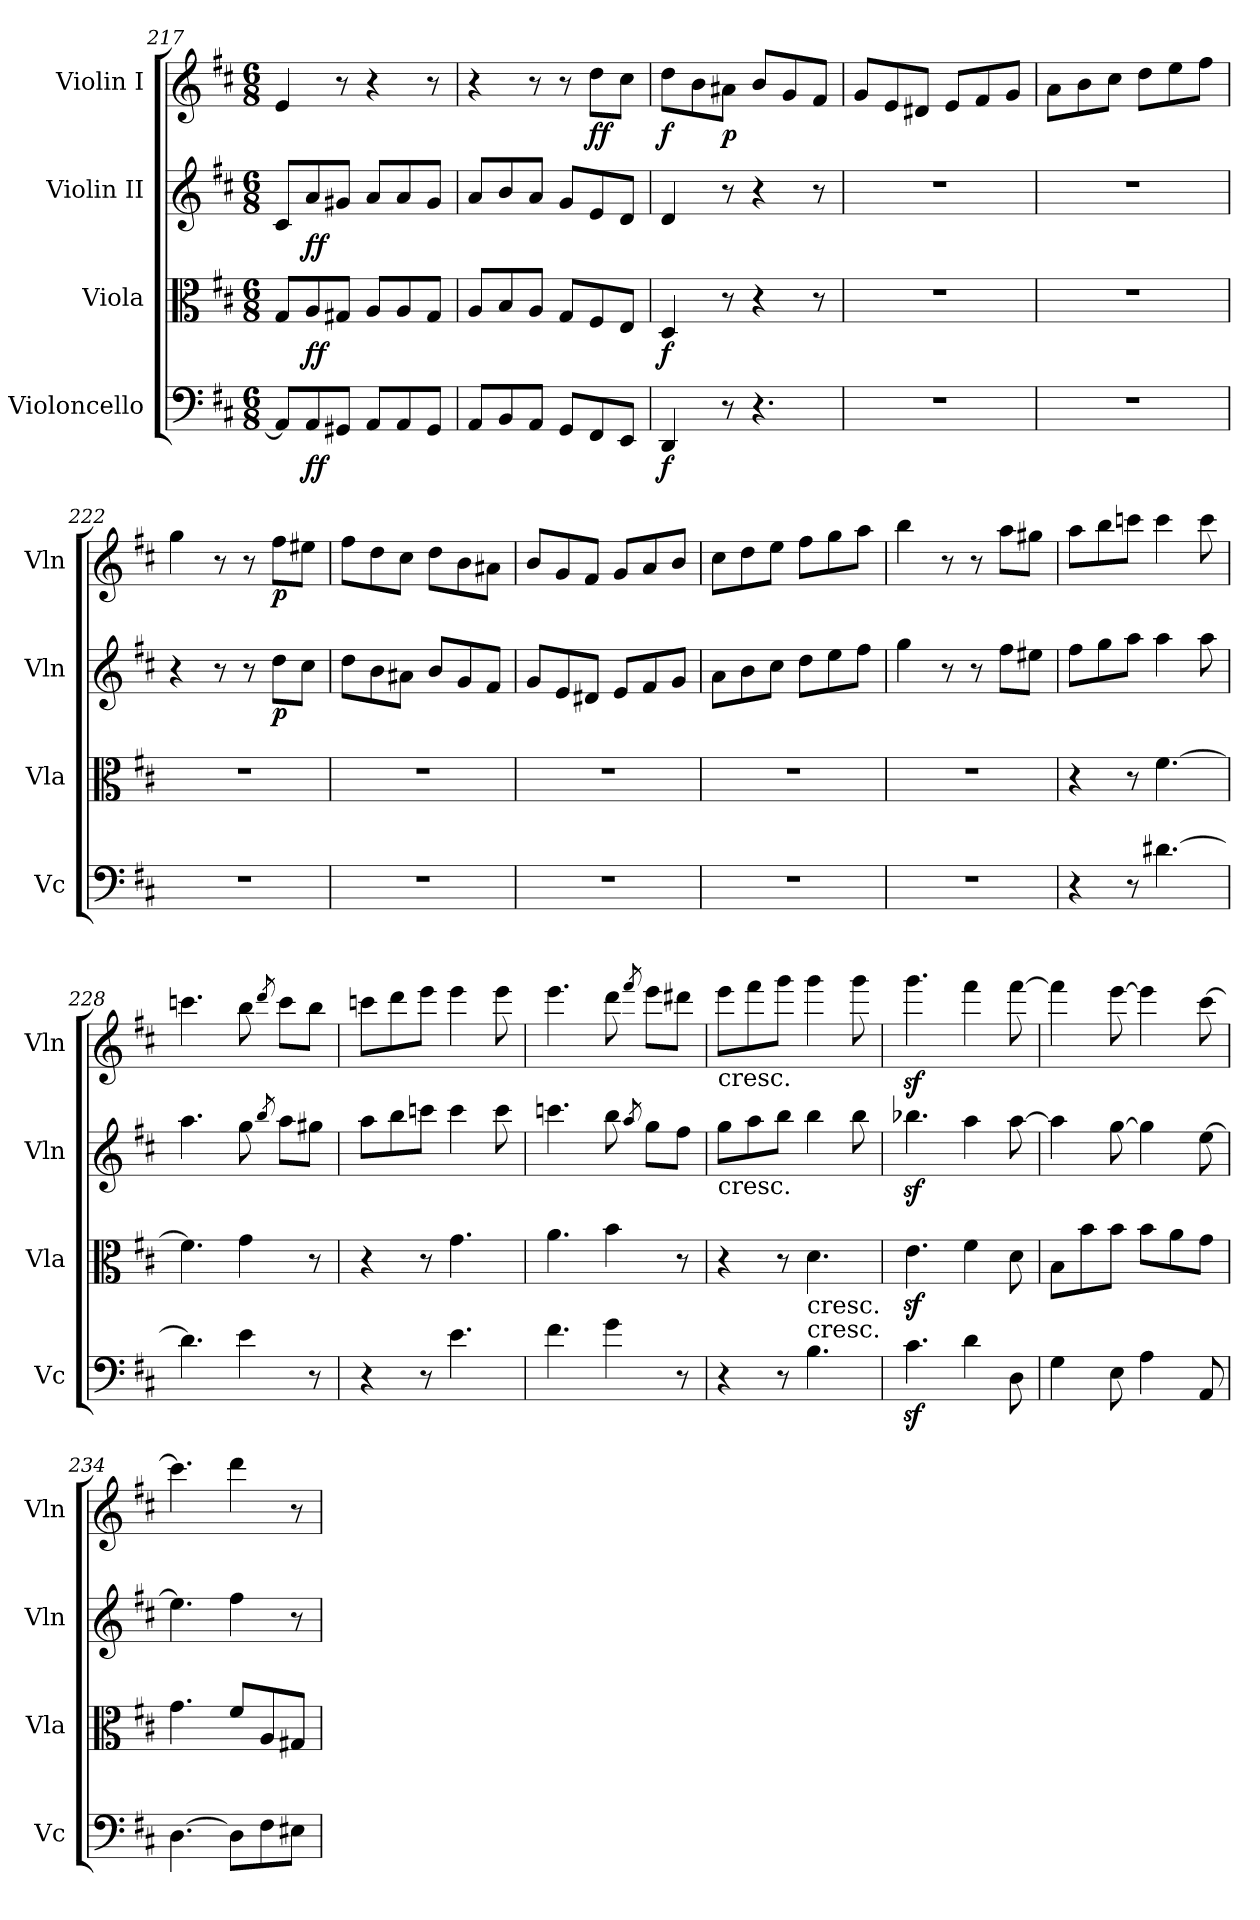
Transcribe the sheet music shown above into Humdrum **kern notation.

**kern	**dynam	**kern	**dynam	**kern	**dynam	**kern	**dynam
*part4	*part4	*part3	*part3	*part2	*part2	*part1	*part1
*staff4	*staff4	*staff3	*staff3	*staff2	*staff2	*staff1	*staff1
*I"Violoncello	*	*I"Viola	*	*I"Violin II	*	*I"Violin I	*
*I'Vc	*	*I'Vla	*	*I'Vln	*	*I'Vln	*
*clefF4	*	*clefC3	*	*clefG2	*	*clefG2	*
*k[f#c#]	*	*k[f#c#]	*	*k[f#c#]	*	*k[f#c#]	*
*M6/8	*	*M6/8	*	*M6/8	*	*M6/8	*
=217	=217	=217	=217	=217	=217	=217	=217
8AA/L]	.	8G/L	.	8c#/L	.	4e/	.
!	!LO:DY:b	!	!LO:DY:b	!	!LO:DY:b	!	!
8AA/	ff	8A/	ff	8a/	ff	.	.
8GG#X/J	.	8G#X/J	.	8g#X/J	.	8r	.
8AA/L	.	8A/L	.	8a/L	.	4r	.
8AA/	.	8A/	.	8a/	.	.	.
8GG#/J	.	8G#/J	.	8g#/J	.	8r	.
=218	=218	=218	=218	=218	=218	=218	=218
8AA/L	.	8A/L	.	8a/L	.	4r	.
8BB/	.	8B/	.	8b/	.	.	.
8AA/J	.	8A/J	.	8a/J	.	8r	.
8GG/L	.	8G/L	.	8g/L	.	8r	.
!	!	!	!	!	!	!	!LO:DY:b
8FF#/	.	8F#/	.	8e/	.	8dd\L	ff
8EE/J	.	8E/J	.	8d/J	.	8cc#\J	.
=219	=219	=219	=219	=219	=219	=219	=219
!	!LO:DY:b	!	!LO:DY:b	!	!	!	!LO:DY:b
4DD/	f	4D/	f	4d/	.	8dd\L	f
.	.	.	.	.	.	8b\	.
!	!	!	!	!	!	!	!LO:DY:b
8r	.	8r	.	8r	.	8a#X\J	p
4.r	.	4r	.	4r	.	8b/L	.
.	.	.	.	.	.	8g/	.
.	.	8r	.	8r	.	8f#/J	.
=220	=220	=220	=220	=220	=220	=220	=220
2.r	.	2.r	.	2.r	.	8g/L	.
.	.	.	.	.	.	8e/	.
.	.	.	.	.	.	8d#X/J	.
.	.	.	.	.	.	8e/L	.
.	.	.	.	.	.	8f#/	.
.	.	.	.	.	.	8g/J	.
=221	=221	=221	=221	=221	=221	=221	=221
2.r	.	2.r	.	2.r	.	8a\L	.
.	.	.	.	.	.	8b\	.
.	.	.	.	.	.	8cc#\J	.
.	.	.	.	.	.	8dd\L	.
.	.	.	.	.	.	8ee\	.
.	.	.	.	.	.	8ff#\J	.
=222	=222	=222	=222	=222	=222	=222	=222
2.r	.	2.r	.	4r	.	4gg\	.
.	.	.	.	8r	.	8r	.
.	.	.	.	8r	.	8r	.
!	!	!	!	!	!LO:DY:b	!	!LO:DY:b
.	.	.	.	8dd\L	p	8ff#\L	p
.	.	.	.	8cc#\J	.	8ee#X\J	.
=223	=223	=223	=223	=223	=223	=223	=223
2.r	.	2.r	.	8dd\L	.	8ff#\L	.
.	.	.	.	8b\	.	8dd\	.
.	.	.	.	8a#X\J	.	8cc#\J	.
.	.	.	.	8b/L	.	8dd\L	.
.	.	.	.	8g/	.	8b\	.
.	.	.	.	8f#/J	.	8a#X\J	.
=224	=224	=224	=224	=224	=224	=224	=224
2.r	.	2.r	.	8g/L	.	8b/L	.
.	.	.	.	8e/	.	8g/	.
.	.	.	.	8d#X/J	.	8f#/J	.
.	.	.	.	8e/L	.	8g/L	.
.	.	.	.	8f#/	.	8a/	.
.	.	.	.	8g/J	.	8b/J	.
=225	=225	=225	=225	=225	=225	=225	=225
2.r	.	2.r	.	8a\L	.	8cc#\L	.
.	.	.	.	8b\	.	8dd\	.
.	.	.	.	8cc#\J	.	8ee\J	.
.	.	.	.	8dd\L	.	8ff#\L	.
.	.	.	.	8ee\	.	8gg\	.
.	.	.	.	8ff#\J	.	8aa\J	.
=226	=226	=226	=226	=226	=226	=226	=226
2.r	.	2.r	.	4gg\	.	4bb\	.
.	.	.	.	8r	.	8r	.
.	.	.	.	8r	.	8r	.
.	.	.	.	8ff#\L	.	8aa\L	.
.	.	.	.	8ee#X\J	.	8gg#X\J	.
=227	=227	=227	=227	=227	=227	=227	=227
4r	.	4r	.	8ff#\L	.	8aa\L	.
.	.	.	.	8gg\	.	8bb\	.
8r	.	8r	.	8aa\J	.	8cccn\J	.
[4.d#X\	.	[4.f#\	.	4aa\	.	4ccc\	.
.	.	.	.	8aa\	.	8ccc\	.
=228	=228	=228	=228	=228	=228	=228	=228
4.d#\]	.	4.f#\]	.	4.aa\	.	4.cccn\	.
4e\	.	4g\	.	8gg\	.	8bb\	.
.	.	.	.	8qbb/	.	8qddd/	.
.	.	.	.	8aa\L	.	8ccc\L	.
8r	.	8r	.	8gg#X\J	.	8bb\J	.
=229	=229	=229	=229	=229	=229	=229	=229
4r	.	4r	.	8aa\L	.	8cccn\L	.
.	.	.	.	8bb\	.	8ddd\	.
8r	.	8r	.	8cccn\J	.	8eee\J	.
4.e\	.	4.g\	.	4ccc\	.	4eee\	.
.	.	.	.	8ccc\	.	8eee\	.
=230	=230	=230	=230	=230	=230	=230	=230
4.f#\	.	4.a\	.	4.cccn\	.	4.eee\	.
4g\	.	4b\	.	8bb\	.	8ddd\	.
.	.	.	.	8qaa/	.	8qfff#/	.
.	.	.	.	8gg\L	.	8eee\L	.
8r	.	8r	.	8ff#\J	.	8ddd#X\J	.
=231	=231	=231	=231	=231	=231	=231	=231
!	!	!	!	!	!	!LO:TX:b:t=cresc.	!
!	!	!	!	!LO:TX:b:t=cresc.	!	!	!
4r	.	4r	.	8gg\L	.	8eee\L	.
.	.	.	.	8aa\	.	8fff#\	.
8r	.	8r	.	8bb\J	.	8ggg\J	.
!	!	!LO:TX:b:t=cresc.	!	!	!	!	!
!LO:TX:a:t=cresc.	!	!	!	!	!	!	!
4.B\	.	4.d\	.	4bb\	.	4ggg\	.
.	.	.	.	8bb\	.	8ggg\	.
=232	=232	=232	=232	=232	=232	=232	=232
4.c#z<\	.	4.ez<\	.	4.bb-Xz<\	.	4.gggz<\	.
4d\	.	4f#\	.	4aa\	.	4fff#\	.
8D\	.	8d\	.	[8aa\	.	[8fff#\	.
=233	=233	=233	=233	=233	=233	=233	=233
4G\	.	8B\L	.	4aa\]	.	4fff#\]	.
.	.	8b\	.	.	.	.	.
8E\	.	8b\J	.	[8gg\	.	[8eee\	.
4A\	.	8b\L	.	4gg\]	.	4eee\]	.
.	.	8a\	.	.	.	.	.
8AA/	.	8g\J	.	[8ee\	.	[8ccc#\	.
=234	=234	=234	=234	=234	=234	=234	=234
[4.D\	.	4.g\	.	4.ee\]	.	4.ccc#\]	.
8D\L]	.	8f#/L	.	4ff#\	.	4ddd\	.
8F#\	.	8A/	.	.	.	.	.
8E#X\J	.	8G#X/J	.	8r	.	8r	.
=	=	=	=	=	=	=	=
*-	*-	*-	*-	*-	*-	*-	*-
